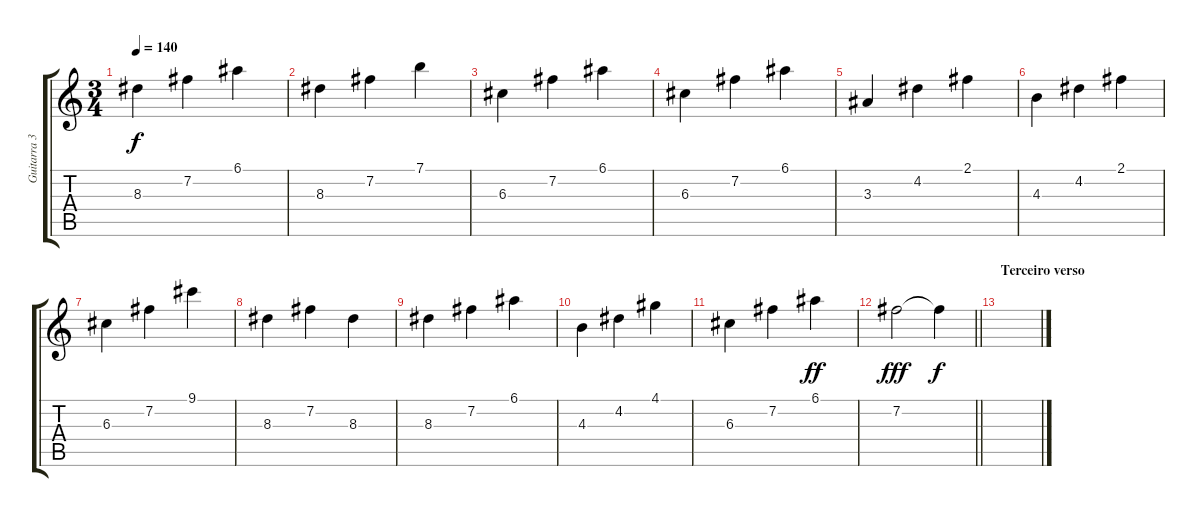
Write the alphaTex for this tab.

\track ("Guitarra 3" "Guitarra 3") {instrument acousticguitarsteel}
\staff {score tabs}
\tuning (E4 B3 G3 D3 A2 E2) {hide}
\ts (3 4)
\tempo 140
\clef g2
\ks c
8.3.4{dy f} 7.2.4 6.1.4 |
8.3.4 7.2.4 7.1.4 |
6.3.4 7.2.4 6.1.4 |
6.3.4 7.2.4 6.1.4 |
3.3.4 4.2.4 2.1.4 |
4.3.4 4.2.4 2.1.4 |
6.3.4 7.2.4 9.1.4 |
8.3.4 7.2.4 8.3.4 |
8.3.4 7.2.4 6.1.4 |
4.3.4 4.2.4 4.1.4 |
6.3.4 7.2.4 6.1.4{dy ff} |
\barLineRight lightlight
7.2.2{dy fff} 7.2{t}.4{dy f} |
\section ("" "Terceiro verso")
